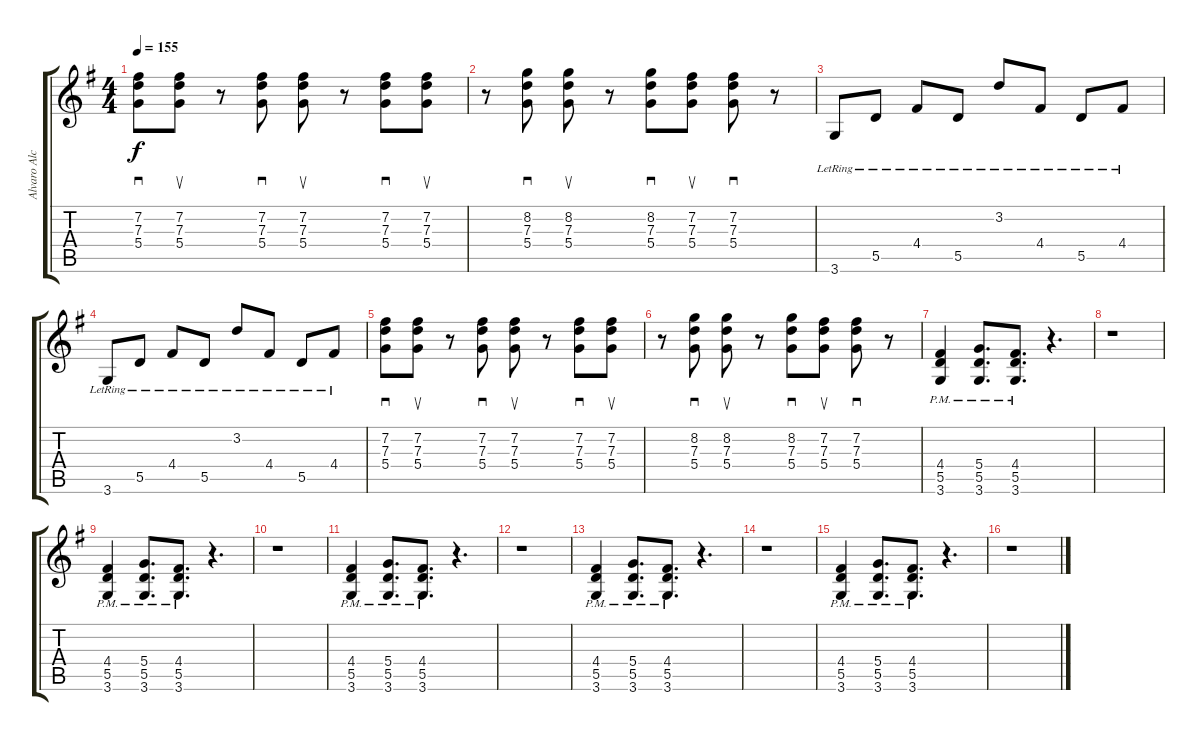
\track ("Alvaro Alcala (rhythm)" "Alvaro Alc") {instrument electricguitarmuted}
\staff {score tabs}
\tuning (E4 B3 G3 D3 A2 E2) {hide}
\ts (4 4)
\tempo 155
\clef g2
\ks g
(7.2 7.3 5.4).8{sd dy f} (7.2 7.3 5.4).8{su} r.8 (7.2 7.3 5.4).8{sd} (7.2 7.3 5.4).8{su} r.8 (7.2 7.3 5.4).8{sd} (7.2 7.3 5.4).8{su} |
r.8 (8.2 7.3 5.4).8{sd} (8.2 7.3 5.4).8{su} r.8 (8.2 7.3 5.4).8{sd} (7.2 7.3 5.4).8{su} (7.2 7.3 5.4).8{sd} r.8 |
3.6{lr}.8 5.5{lr}.8 4.4{lr}.8 5.5{lr}.8 3.2{lr}.8 4.4{lr}.8 5.5{lr}.8 4.4{lr}.8 |
3.6{lr}.8 5.5{lr}.8 4.4{lr}.8 5.5{lr}.8 3.2{lr}.8 4.4{lr}.8 5.5{lr}.8 4.4{lr}.8 |
(7.2 7.3 5.4).8{sd} (7.2 7.3 5.4).8{su} r.8 (7.2 7.3 5.4).8{sd} (7.2 7.3 5.4).8{su} r.8 (7.2 7.3 5.4).8{sd} (7.2 7.3 5.4).8{su} |
r.8 (8.2 7.3 5.4).8{sd} (8.2 7.3 5.4).8{su} r.8 (8.2 7.3 5.4).8{sd} (7.2 7.3 5.4).8{su} (7.2 7.3 5.4).8{sd} r.8 |
(4.4{pm} 5.5{pm} 3.6{pm}).4 (5.4{pm} 5.5{pm} 3.6{pm}).8{d} (4.4{pm} 5.5{pm} 3.6{pm}).8{d} r.4{d} |
r.1 |
(4.4{pm} 5.5{pm} 3.6{pm}).4 (5.4{pm} 5.5{pm} 3.6{pm}).8{d} (4.4{pm} 5.5{pm} 3.6{pm}).8{d} r.4{d} |
r.1 |
(4.4{pm} 5.5{pm} 3.6{pm}).4 (5.4{pm} 5.5{pm} 3.6{pm}).8{d} (4.4{pm} 5.5{pm} 3.6{pm}).8{d} r.4{d} |
r.1 |
(4.4{pm} 5.5{pm} 3.6{pm}).4 (5.4{pm} 5.5{pm} 3.6{pm}).8{d} (4.4{pm} 5.5{pm} 3.6{pm}).8{d} r.4{d} |
r.1 |
(4.4{pm} 5.5{pm} 3.6{pm}).4 (5.4{pm} 5.5{pm} 3.6{pm}).8{d} (4.4{pm} 5.5{pm} 3.6{pm}).8{d} r.4{d} |
r.1
